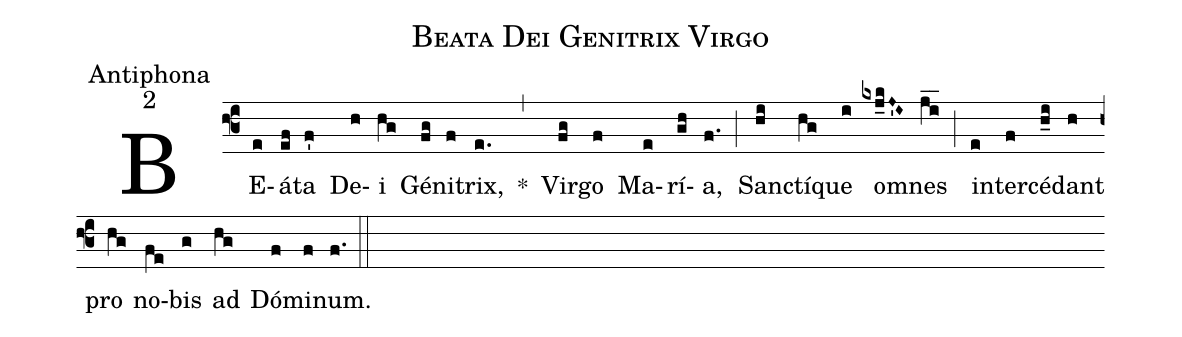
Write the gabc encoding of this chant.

name:Beata Dei Genitrix Virgo;
office-part:Antiphona;
mode:2;
%%
(f3) BE(e)á(ef)ta(f') De(h)i(hg) Gé(fg)ni(f)trix,(e.) *(,) Vir(fg)go(f) Ma(e)rí(gh)a,(f.) (;) San(hi)ctí(hg)que(i) o(kxj_kJ~'I~)mnes(ji__) (;) in(e)ter(f)cé(h_i)dant(h) pro(hg) no(fe)bis(g) ad(hg) Dó(f)mi(f)num.(f.) (::)
